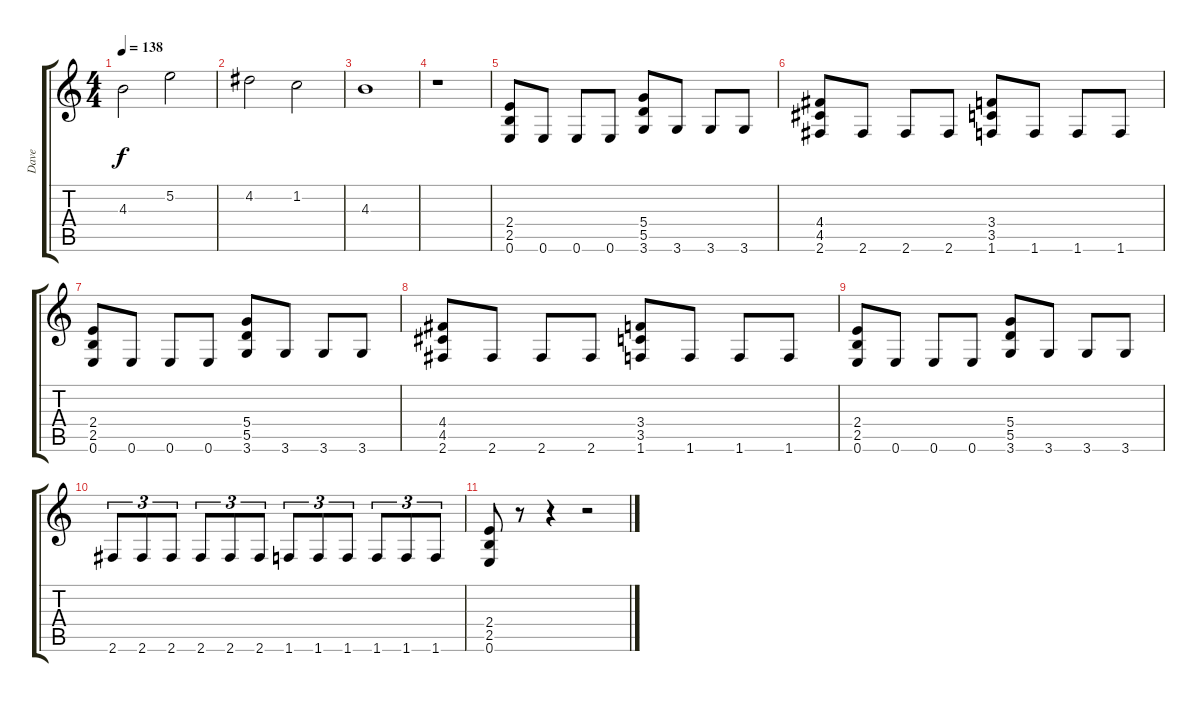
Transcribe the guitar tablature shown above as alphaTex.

\track ("Dave" "Dave") {instrument distortionguitar}
\staff {score tabs}
\tuning (E4 B3 G3 D3 A2 E2) {hide}
\ts (4 4)
\tempo 138
\clef g2
\ks c
4.3.2{dy f} 5.2.2 |
4.2.2 1.2.2 |
4.3.1 |
r.1 |
(2.4 2.5 0.6).8 0.6.8 0.6.8 0.6.8 (5.4 5.5 3.6).8 3.6.8 3.6.8 3.6.8 |
(4.4 4.5 2.6).8 2.6.8 2.6.8 2.6.8 (3.4 3.5 1.6).8 1.6.8 1.6.8 1.6.8 |
(2.4 2.5 0.6).8 0.6.8 0.6.8 0.6.8 (5.4 5.5 3.6).8 3.6.8 3.6.8 3.6.8 |
(4.4 4.5 2.6).8 2.6.8 2.6.8 2.6.8 (3.4 3.5 1.6).8 1.6.8 1.6.8 1.6.8 |
(2.4 2.5 0.6).8 0.6.8 0.6.8 0.6.8 (5.4 5.5 3.6).8 3.6.8 3.6.8 3.6.8 |
2.6.8{tu (3 2)} 2.6.8{tu (3 2)} 2.6.8{tu (3 2)} 2.6.8{tu (3 2)} 2.6.8{tu (3 2)} 2.6.8{tu (3 2)} 1.6.8{tu (3 2)} 1.6.8{tu (3 2)} 1.6.8{tu (3 2)} 1.6.8{tu (3 2)} 1.6.8{tu (3 2)} 1.6.8{tu (3 2)} |
(2.4 2.5 0.6).8 r.8 r.4 r.2
